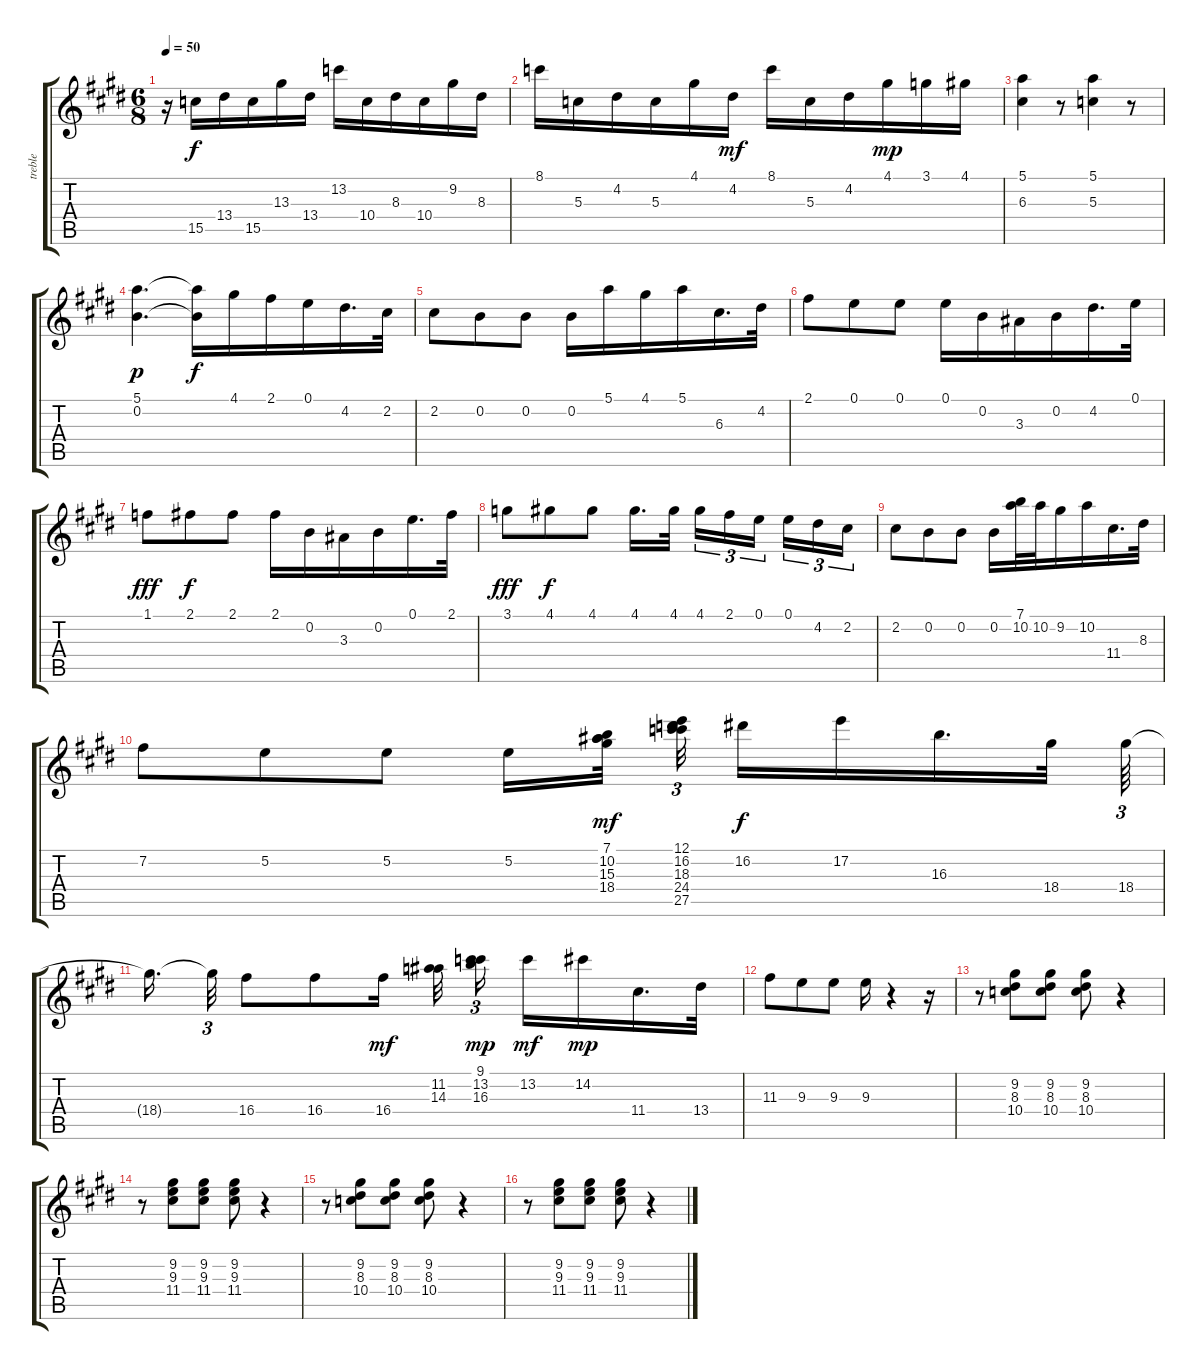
\track ("treble              " "treble    ") {instrument acousticguitarnylon}
\staff {score tabs}
\tuning (E4 B3 G3 D3 A2 E2) {hide}
\ts (6 8)
\tempo 50
\clef g2
\ks e
r.16{dy mf} 15.5.16{dy f} 13.4.16 15.5.16 13.3.16 13.4.16 13.2.16 10.4.16 8.3.16 10.4.16 9.2.16 8.3.16 |
8.1.16 5.3.16 4.2.16 5.3.16 4.1.16 4.2.16{dy mf} 8.1.16 5.3.16 4.2.16 4.1.16{dy mp} 3.1.16 4.1.16 |
(5.1 6.3).4 r.8 (5.1 5.3).4 r.8 |
(5.1 0.2).4{d dy p} (5.1{t} 0.2{t}).16{dy f} 4.1.16 2.1.16 0.1.16 4.2.16{d} 2.2.32 |
2.2.8 0.2.8 0.2.8 0.2.16 5.1.16 4.1.16 5.1.16 6.3.16{d} 4.2.32 |
2.1.8 0.1.8 0.1.8 0.1.16 0.2.16 3.3.16 0.2.16 4.2.16{d} 0.1.32 |
1.1.8{dy fff} 2.1.8{dy f} 2.1.8 2.1.16 0.2.16 3.3.16 0.2.16 0.1.16{d} 2.1.32 |
3.1.8{dy fff} 4.1.8{dy f} 4.1.8 4.1.16{d} 4.1.32{beam splitsecondary} 4.1.16{tu (3 2)} 2.1.16{tu (3 2)} 0.1.16{tu (3 2) beam splitsecondary} 0.1.16{tu (3 2)} 4.2.16{tu (3 2)} 2.2.16{tu (3 2)} |
2.2.8 0.2.8 0.2.8 0.2.16 (7.1 10.2).32 10.2.32 9.2.16 10.2.16 11.4.16{d} 8.3.32 |
7.2.8 5.2.8 5.2.8 5.2.16 (7.1 10.2 15.3 18.4).32{dy mf beam splitsecondary} (12.1 16.2 18.3 24.4 27.5).32{tu (3 2) beam splitsecondary} 16.2.16{dy f} 17.2.16 16.3.16{d} 18.4.32 18.4.64{tu (3 2)} |
18.4{t}.16{d beam splitsecondary} 18.4{t}.32{tu (3 2)} 16.4.8 16.4.8 16.4.16{dy mf} (11.2 14.3).32{beam splitsecondary} (9.1 13.2 16.3).16{tu (3 2) dy mp beam splitsecondary} 13.2.16{dy mf} 14.2.16{dy mp} 11.4.16{d} 13.4.32 |
11.3.8 9.3.8 9.3.8 9.3.16 r.4 r.16 |
r.8 (9.2 8.3 10.4).8 (9.2 8.3 10.4).8 (9.2 8.3 10.4).8 r.4 |
r.8 (9.2 9.3 11.4).8 (9.2 9.3 11.4).8 (9.2 9.3 11.4).8 r.4 |
r.8 (9.2 8.3 10.4).8 (9.2 8.3 10.4).8 (9.2 8.3 10.4).8 r.4 |
r.8 (9.2 9.3 11.4).8 (9.2 9.3 11.4).8 (9.2 9.3 11.4).8 r.4
